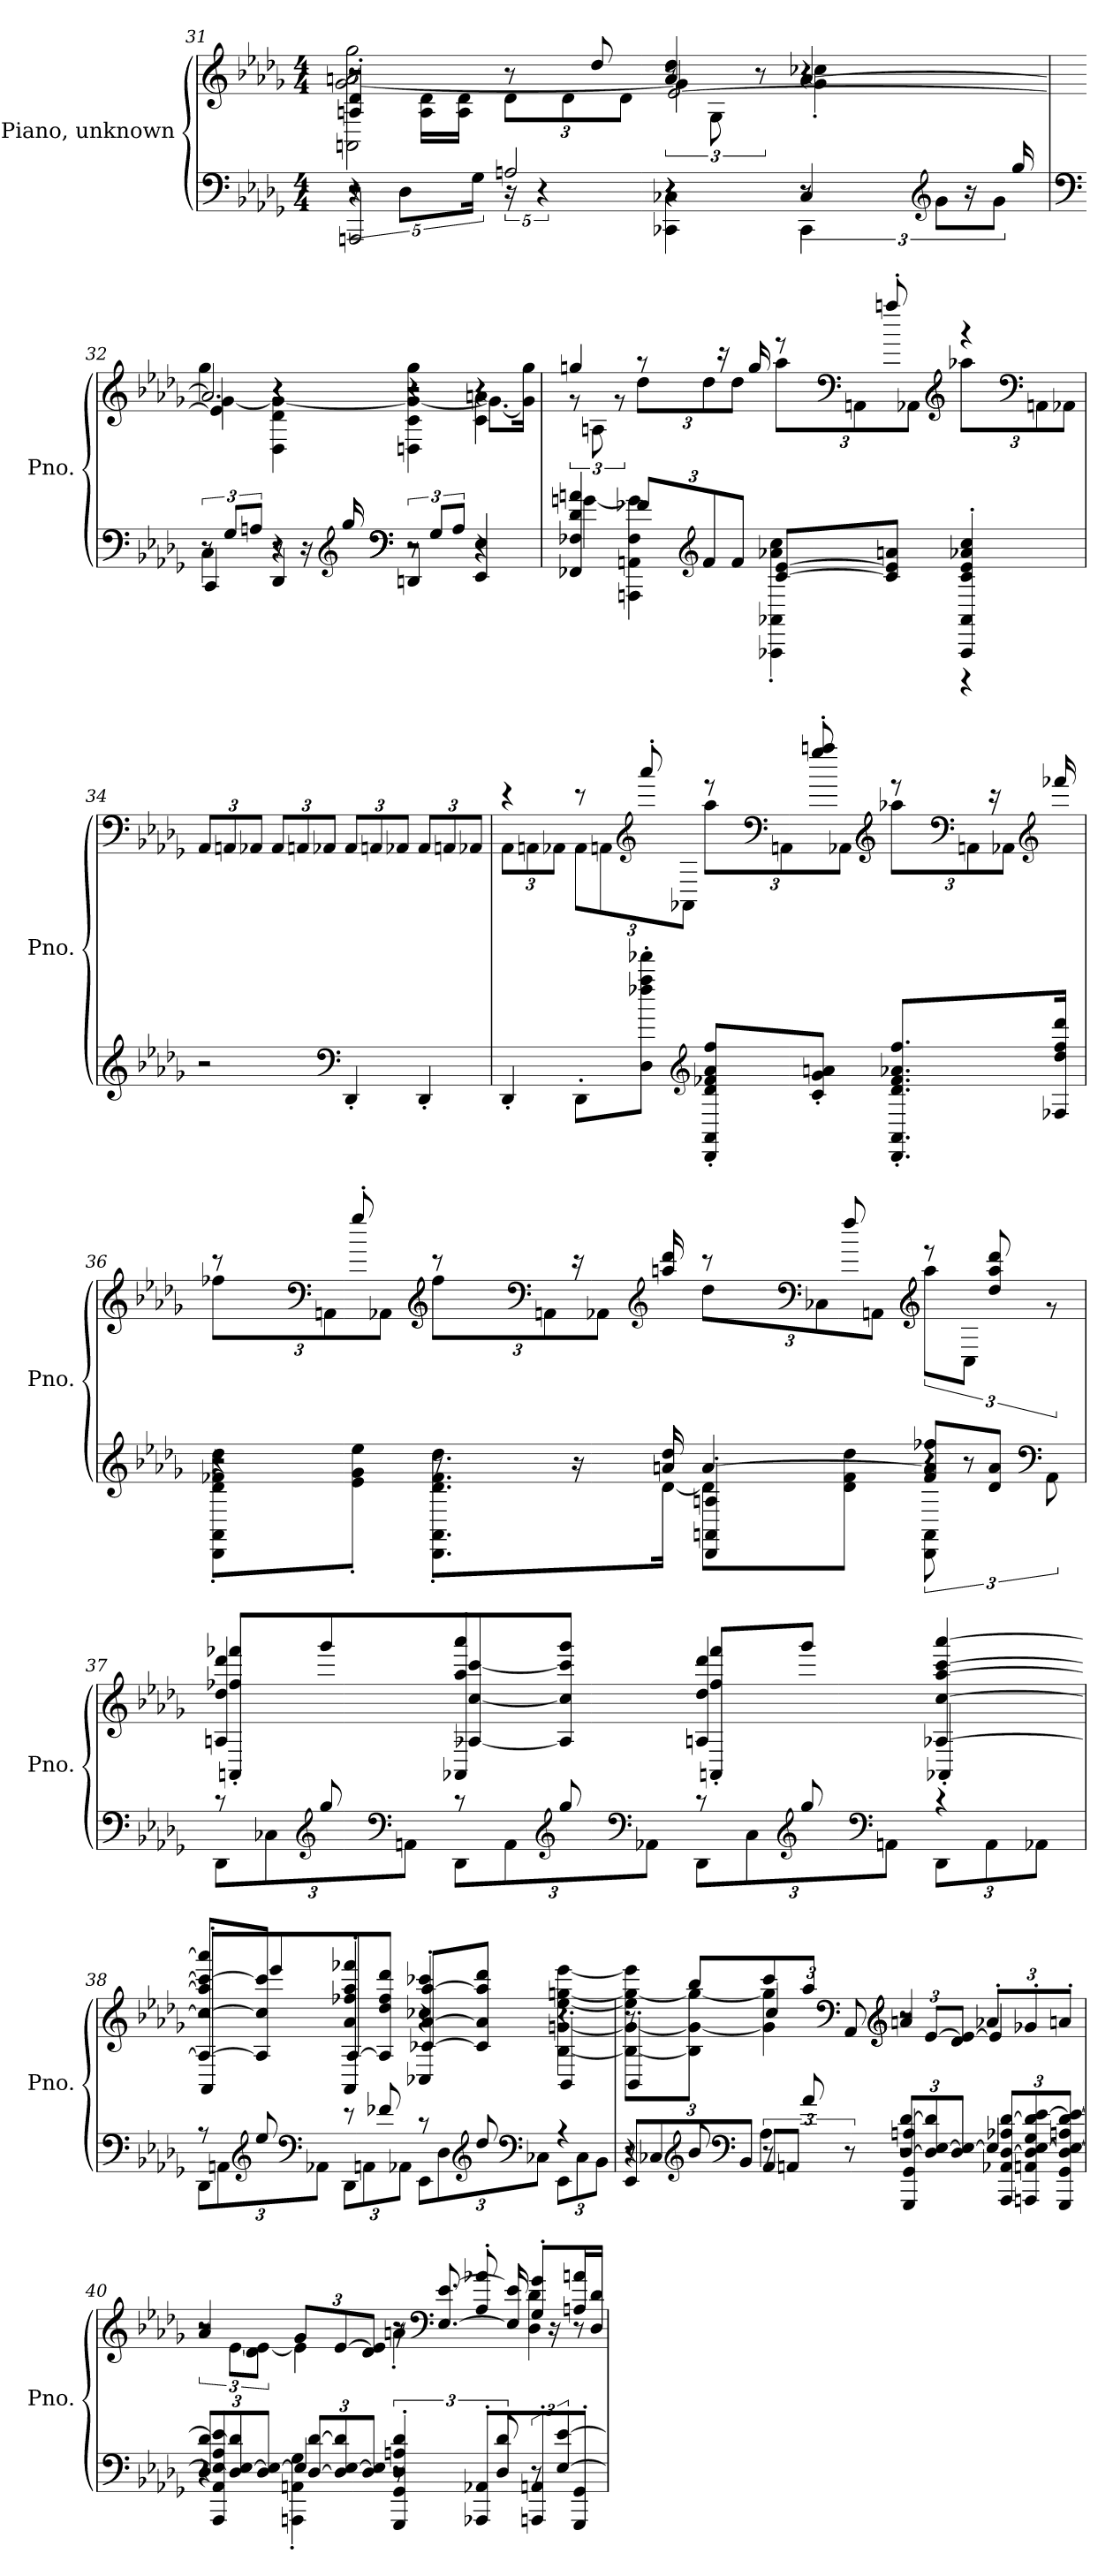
**kern	**kern
*part1	*part1
*staff2	*staff1
*I"Piano, unknown	*
*I'Pno.	*
!!LO:LB:g=z
*clefF4	*clefG2
*k[b-e-a-d-g-]	*k[b-e-a-d-g-]
*M4/4	*M4/4
=31	=31
*^	*^
*	*^	*	*^
*	*	*^	*	*	*^
4r	10r	2AAAn/	2r	4An/' 4d-/'	2AAn\ [2g-\ 2an\ 2gg-\	2r	8r
.	10D-\L	.	.	.	.	.	.
.	.	.	.	.	.	.	16A\ 16d-\LL
.	.	.	.	.	.	.	16A\ 16d-\JJ
.	20G-\Jk	.	.	.	.	.	.
*	*	*	*	*	*	*	*Xbrackettup
2An/	20r	.	.	8r	.	.	12d-\L
.	5r	.	.	.	.	.	.
.	.	.	.	.	.	.	12d-\
.	.	.	.	8dd-/	.	.	.
.	.	.	.	.	.	.	12d-\J
*	*	*	*	*	*	*	*brackettup
.	4CC-X\ 4C-X\	4r	4r	4a/ 4dd-/	4g-\]	[2e-/	12r
.	.	.	.	.	.	.	12G-\
.	.	.	.	.	.	.	12r
8r	12r	4C-/	4CC-\	[4a/	4g-\' 4cc-X\'	.	4r
*clefG2	*	*	*	*	*	*	*
.	12g-\L	.	.	.	.	.	.
16r	.	.	.	.	.	.	.
.	12g-\J	.	.	.	.	.	.
16gg-/	.	.	.	.	.	.	.
*v	*v	*v	*v	*	*	*	*
=32	=32	=32	=32	=32
*clefF4	*	*	*	*
*^	*	*	*	*
*	*^	*	*	*	*
12r	4C\	4CC/	2.a/]	4gg-\	4e-/]	[4g-\
12G-/L	.	.	.	.	.	.
12An/J	.	.	.	.	.	.
8r	4r	4DD-/	.	4r	4r	4D-\ 4d-\ 4g-\_
16r	.	.	.	.	.	.
*clefG2	*	*	*	*	*	*
16gg-/	.	.	.	.	.	.
*clefF4	*	*	*	*	*	*
12r	2r	4DDn/	.	4r	2r	4Dn\ 4c\ 4g-\_ 4gg-\
12G-/L	.	.	.	.	.	.
12A/J	.	.	.	.	.	.
4EE-/ 4E-/	.	4r	4r	4c\ 4an\	.	8.g-\L_
.	.	.	.	.	.	16g-\] 16gg-\Jk
*	*v	*v	*	*	*	*
*	*	*	*v	*v	*v
!!LO:LB:g=z
=33	=33	=33	=33
4FF-X/ 4F-X/ 4d-/ 4an/	[4gn\	4ggn/	12r
.	.	.	12An\
.	.	.	12r
*Xbrackettup	*	*	*Xbrackettup
12f-X/L	4AAAn\ 4AAn\ 4F-\ 4g\]	8r	12dd-\L
*clefG2	*	*	*
12f-/	.	.	12dd-\
.	.	16r	.
12f-/J	.	.	12dd-\J
.	.	16gg/	.
[8c/ [8e-/L	4AAA-X\' 4AA-X\' 4a-X\' 4cc\'	8r	12aa-\L
*	*	*clefF4	*
.	.	.	12AAn\
8c/] 8e-/] 8an/J	.	8aan'/	.
.	.	.	12AA-X\J
*	*	*clefG2	*
4AAA-/' 4AA-/' 4c/' 4e-/' 4a-X/' 4cc/'	4r	4r	12aa-X\L
*	*	*clefF4	*
.	.	.	12AAn\
.	.	.	12AA-X\J
*v	*v	*	*
*	*v	*v
!!LO:LB:g=z
=34	=34
2r	12AA-/L
.	12AAn/
.	12AA-X/J
.	12AA-/L
.	12AAn/
.	12AA-X/J
*clefF4	*
4DD-'/	12AA-/L
.	12AAn/
.	12AA-X/J
4DD-'/	12AA-/L
.	12AAn/
.	12AA-X/J
!!LO:LB:g=z
=35	=35
*	*^
4DD-'/	4r	12AA-\L
.	.	12AAn\
.	.	12AA-X\J
8DD-'\L	8r	12AA-\L
.	.	12AAn\
*	*clefG2	*
8D-\' 8ff-X\' 8aa-\' 8fff-X\'J	8aaa-'/	.
.	.	12AA-X\J
*clefG2	*	*
8DD-/' 8AA-/' 8d-/' 8f-X/' 8a-/' 8ff-/'L	8r	12aa-\L
*	*clefF4	*
.	.	12AAn\
8c/' 8g-/' 8an/'J	8gg-/' 8aan/'	.
.	.	12AA-X\J
*	*clefG2	*
8.DD-/' 8.AA-/' 8.d-/' 8.f-/' 8.a-X/' 8.ff-/'L	8r	12aa-X\L
*	*clefF4	*
.	.	12AAn\
.	16r	.
.	.	12AA-X\J
*	*clefG2	*
16F-X/ 16dd-/ 16ff-/ 16ddd-/Jk	16fff-X/	.
!!LO:LB:g=z	!!
=36	=36	=36
*^	*	*
*	*^	*	*
4r	8DD-\' 8AA-\' 8d-\' 8f-X\' 8dd-\'L	2r	8r	12ff-X\L
*	*	*	*clefF4	*
.	.	.	.	12AAn\
.	8e-\' 8g-\' 8ee-\'J	.	8gg-'/	.
.	.	.	.	12AA-X\J
*	*	*	*clefG2	*
8r	8.DD-\' 8.AA-\' 8.d-\' 8.f-\' 8.dd-\'L	.	8r	12ff-\L
*	*	*	*clefF4	*
.	.	.	.	12AAn\
16r	.	.	16r	.
.	.	.	.	12AA-X\J
*	*	*	*clefG2	*
16an/ 16dd-/	[16d-\Jk	.	16aan/ 16ddd-/	.
[4a/	8d-\L]	4DD-/' 4AAn/' 4An/'	8r	12dd-\L
*	*	*	*clefF4	*
.	.	.	.	12C-X\
.	8d-\ 8f-\ 8dd-\J	.	8ff-/	.
.	.	.	.	12AAn\J
*	*	*	*clefG2	*
*	*brackettup	*	*	*brackettup
8f-/ 8a/] 8ff-X/L	12DD-\ 12AA\	4r	8r	12aa\L
.	12r	.	.	12C-\J
8d-/ 8a/J	.	.	8dd-/ 8aa/ 8ddd-/	.
*clefF4	*	*	*	*
.	12AA\	.	.	12r
*	*v	*v	*	*
!!LO:PB:g=z	!!
=37	=37	=37	=37
*	*Xbrackettup	*	*
8r	12DD-\L	4An/ 4dd-/ 4ddd-/	8AAn/' 8ff-X/' 8fff-X/'L
.	12C-X\	.	.
*clefG2	*	*	*
8gg-/	.	.	8ggg-/
*clefF4	*	*	*
.	12AAn\J	.	.
8r	12DD-\L	4AA-X/' 4aa-/' 4aaa-/'	[8A-X/ [8cc/ [8ccc/
.	12AA\	.	.
*clefG2	*	*	*
8gg-/	.	.	8A-/] 8cc/] 8ccc/] 8ggg-/J
*clefF4	*	*	*
.	12AA-X\J	.	.
8r	12DD-\L	4An/ 4dd-/ 4ddd-/	8AAn/' 8ff-/' 8fff-/'L
.	12C-\	.	.
*clefG2	*	*	*
8gg-/	.	.	8ggg-/J
*clefF4	*	*	*
.	12AAn\J	.	.
4r	12DD-\L	[4A-X/ [4cc/ [4aa-/ [4ccc/ [4aaa-/	4AA-X'/
.	12AA\	.	.
.	12AA-X\J	.	.
!!LO:LB:g=z
=38	=38	=38	=38
*	*	*	*^
8r	12DD-\L	8A-/_ 8cc/_ 8aa-/] 8ccc/_ 8aaa-/]L	2r	8AA-'/L
.	12AAn\	.	.	.
*clefG2	*	*	*	*
8ee-/	.	8A-/] 8cc/] 8ccc/]J	.	8eee-/
*clefF4	*	*	*	*
.	12AA-X\J	.	.	.
8r	12DD-\L	4AA-/' 4a-/' 4ff-X/' 4aa-/' 4fff-X/'	.	[8A-/
.	12AAn\	.	.	.
8f-X/	.	.	.	8A-/] 8dd-/ 8ff-/ 8ddd-/J
.	12AA-X\J	.	.	.
8r	12EE-\L	4C-X/' 4cc-X/' 4ccc-X/'	4r	[8c-X/ [8a-/ [8aa-/L
.	12D-\	.	.	.
*clefG2	*	*	*	*
8dd-/	.	.	.	8c-/] 8a-/] 8aa-/] 8ddd-/J
*clefF4	*	*	*	*
.	12C-X\J	.	.	.
4r	12EE-\L	4r	[4B-\ [4gn\ [4ee-\ [4ggn\ [4eee-\	4BB-'/
.	12C-\	.	.	.
.	12BB-\J	.	.	.
!!LO:LB:g=z	!!	!!
=39	=39	=39	=39	=39
*	*^	*	*	*
12EE-/L	4r	8r	8r	8B-\_ 8g\_ 8ee-\] 8gg\_ 8eee-\]L	4BB-'/
12C-X/	.	.	.	.	.
*clefG2	*	*	*	*	*
.	.	8b-/	8bb-/L	8B-\] 8g\_ 8gg\_J	.
*clefF4	*	*	*	*	*
12BB-/J	.	.	.	.	.
*brackettup	*	*	*	*	*
12AA-/L	4A-\	8r	8ccc/	4g\] 4gg\]	6cc/
12AAn/J	.	.	.	.	.
.	.	8a-/	8aa-/J	.	.
*	*	*	*clefF4	*	*
12r	.	.	.	.	12AA-/
*	*	*	*clefG2	*	*
*Xbrackettup	*	*	*	*	*
[12D-/ [12d-/L	2r	4GGG-/ 4GG-/ 4An/	4an/	2r	12r
12D-/] [12E-/ 12d-/]	.	.	.	.	[12e-/L
12D-/ 12E-/_J	.	.	.	.	12d-/ 12e-/_J
*	*	*	*Xbrackettup	*	*
4E-/]	.	12AAA-/ 12AA-X/ [12D-/ 12A-X/ [12d-/L	12a-X'/L	.	4e-/]
.	.	12AAAn/ 12AAn/ 12D-/] [12E-/ 12G-/ 12d-/] [12e-/	12g-X'/	.	.
.	.	12GGG-/ 12GG-/ 12D-/ 12E-/_ 12An/ 12d-/ 12e-/_J	12an'/J	.	.
!!LO:LB:g=z	!!	!!
=40	=40	=40	=40	=40	=40
*	*	*	*	*brackettup	*
[12D-/ [12d-/L	4r	4AAA-/ 4AA-/ 4E-/] 4A-/ 4e-/]	4a-/	12r	2r
12D-/] [12E-/ 12d-/]	.	.	.	[12e-\L	.
12D-/ 12E-/_J	.	.	.	12d-\ 12e-\_J	.
*	*	*	*Xbrackettup	*	*
4E-/]	4AAAn\' 4AAn\' 4G-\'	[12D-/ [12d-/L	12g-/L	4e-\]	.
.	.	12D-/] [12E-/ 12d-/]	[12e-/	.	.
.	.	12D-/ 12E-/]J	12d-/ 12e-/]J	.	.
*brackettup	*	*	*	*	*
6GGG-/' 6GG-/' 6D-/' 6An/' 6d-/'	2r	8r	8r	4an'\	16r
*	*	*	*clefF4	*	*
.	.	.	.	.	[8.E-/ [8.e-/
.	.	8AAA-X/' 8AA-X/'L	8A-/' 8a-X/'	.	.
12D-/ 12d-/	.	.	.	.	.
12r	.	8AAAn/' 8AAn/'	8G-/' 8g-/'L	4D-\ 4d-\	16E-/] 16e-/]
.	.	.	.	.	16r
[6E-/ [6e-/	.	.	.	.	.
.	.	8GGG-/' 8GG-/'J	16An/ 16an/L	.	8r
.	.	.	16D-/ 16d-/JJ	.	.
*v	*v	*v	*	*	*
*	*v	*v	*v
=	=
*-	*-
